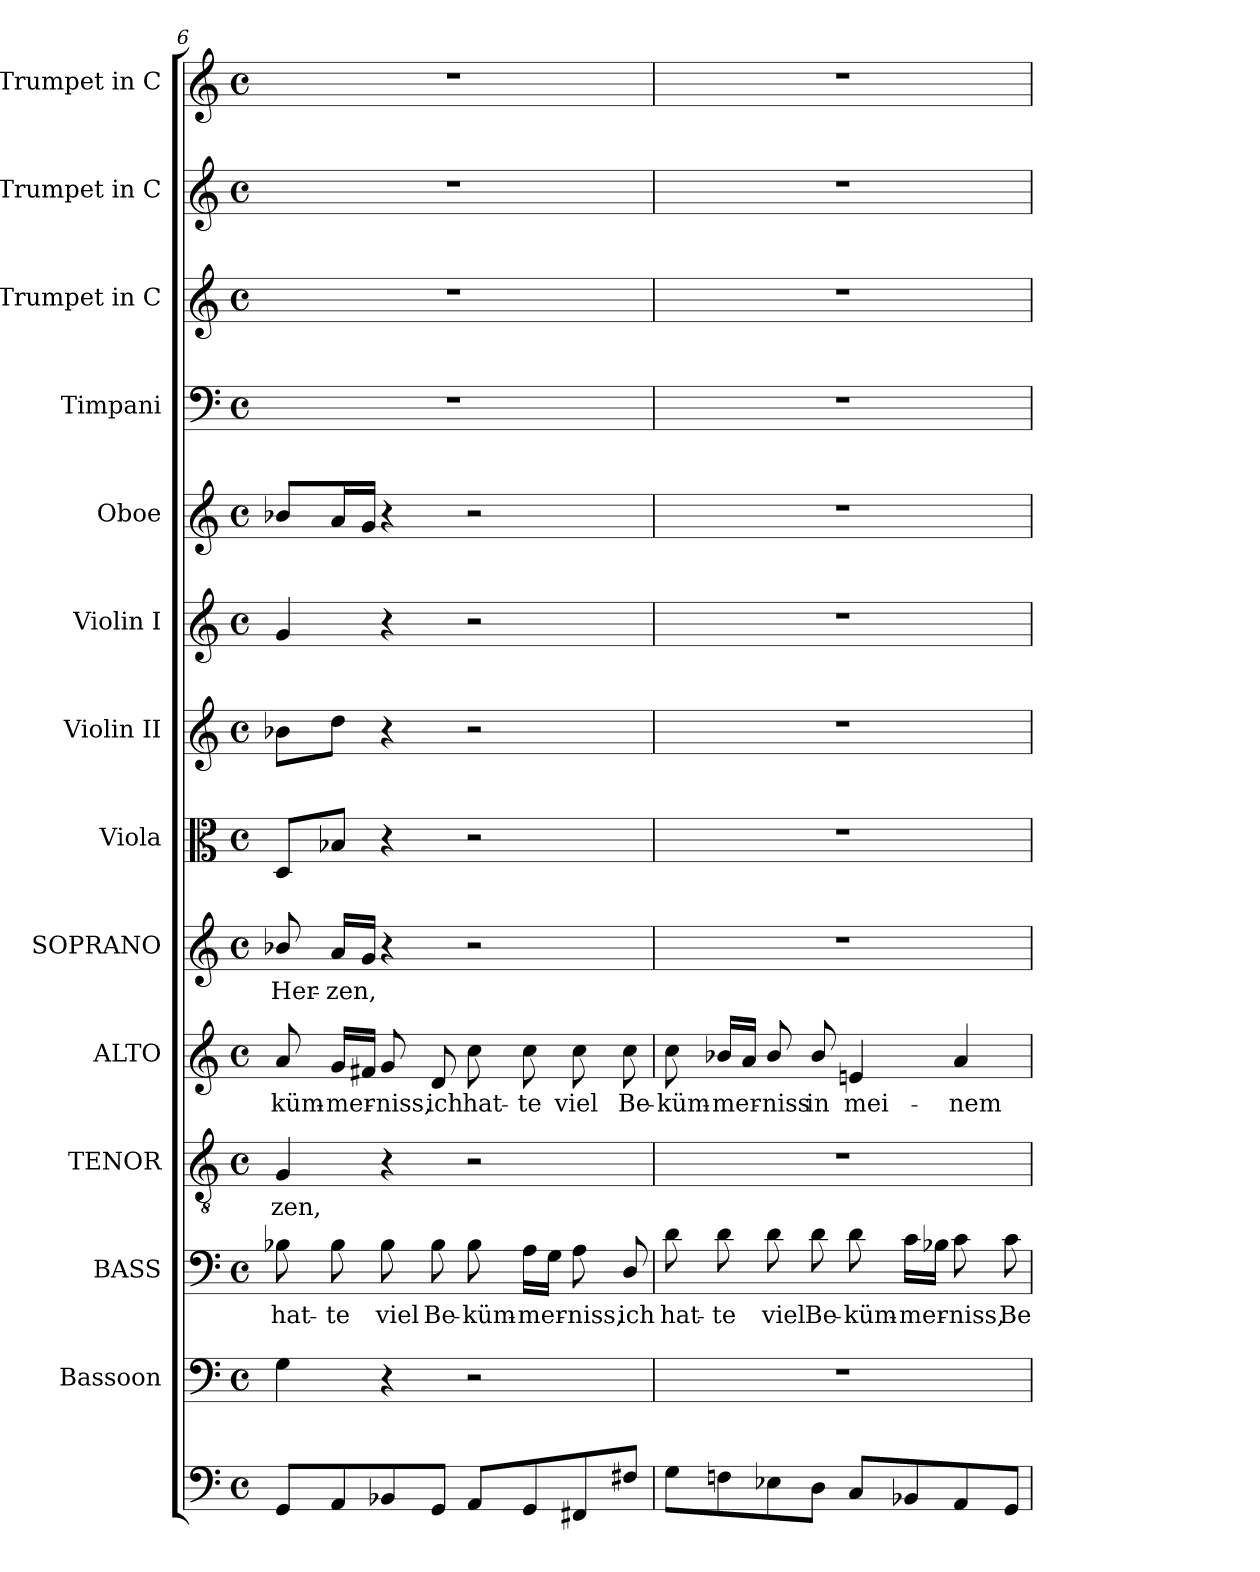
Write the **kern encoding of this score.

**kern	**kern	**kern	**text	**kern	**text	**kern	**text	**kern	**text	**kern	**kern	**kern	**kern	**kern	**kern	**kern	**kern
*part14	*part13	*part12	*part12	*part11	*part11	*part10	*part10	*part9	*part9	*part8	*part7	*part6	*part5	*part4	*part3	*part2	*part1
*staff14	*staff13	*staff12	*staff12	*staff11	*staff11	*staff10	*staff10	*staff9	*staff9	*staff8	*staff7	*staff6	*staff5	*staff4	*staff3	*staff2	*staff1
*	*I"Bassoon	*I"BASS	*	*I"TENOR	*	*I"ALTO	*	*I"SOPRANO	*	*I"Viola	*I"Violin II	*I"Violin I	*I"Oboe	*I"Timpani	*I"Trumpet in C	*I"Trumpet in C	*I"Trumpet in C
*	*	*	*	*	*	*I'Alto	*	*I'Soprano	*	*I'Viola	*I'Violin II	*I'Violin I	*I'Oboe	*I'Timp.	*	*	*
!!LO:PB:g=z
*clefF4	*clefF4	*clefF4	*	*clefGv2	*	*clefG2	*	*clefG2	*	*clefC3	*clefG2	*clefG2	*clefG2	*clefF4	*clefG2	*clefG2	*clefG2
*	*	*	*	*ITrd7c12	*	*	*	*	*	*	*	*	*	*	*	*	*
*k[]	*k[]	*k[]	*	*k[]	*	*k[]	*	*k[]	*	*k[]	*k[]	*k[]	*k[]	*k[]	*k[]	*k[]	*k[]
*C:	*C:	*C:	*	*C:	*	*C:	*	*C:	*	*C:	*C:	*C:	*C:	*C:	*C:	*C:	*C:
*M4/4	*M4/4	*M4/4	*	*M4/4	*	*M4/4	*	*M4/4	*	*M4/4	*M4/4	*M4/4	*M4/4	*M4/4	*M4/4	*M4/4	*M4/4
*met(c)	*met(c)	*met(c)	*	*met(c)	*	*met(c)	*	*met(c)	*	*met(c)	*met(c)	*met(c)	*met(c)	*met(c)	*met(c)	*met(c)	*met(c)
=6	=6	=6	=6	=6	=6	=6	=6	=6	=6	=6	=6	=6	=6	=6	=6	=6	=6
!	!	!	!LO:LY:b:color=#000000	!	!	!	!	!	!	!	!	!	!	!	!	!	!
!	!	!	!	!	!LO:LY:b:color=#000000	!	!	!	!	!	!	!	!	!	!	!	!
!	!	!	!	!	!	!	!LO:LY:b:color=#000000	!	!	!	!	!	!	!	!	!	!
!	!	!	!	!	!	!	!	!	!LO:LY:b:color=#000000	!	!	!	!	!	!	!	!
8GGi/L	4Gi\	8B-i\	hat-	4GGi/	-zen,	8ai/	-küm-	8b-i/	Her-	8Di/L	8b-i\L	4gi/	8b-i/L	1r	1r	1r	1r
!	!	!	!LO:LY:b:color=#000000	!	!	!	!	!	!	!	!	!	!	!	!	!	!
!	!	!	!	!	!	!	!LO:LY:b:color=#000000	!	!	!	!	!	!	!	!	!	!
!	!	!	!	!	!	!	!	!	!LO:LY:b:color=#000000	!	!	!	!	!	!	!	!
8AAi/	.	8B-i\	-te	.	.	16gi/LL	-mer-	16ai/LL	-zen,	8B-i/J	8ddi\J	.	16ai/L	.	.	.	.
.	.	.	.	.	.	16f#Xi/JJ	.	16gi/JJ	.	.	.	.	16gi/JJ	.	.	.	.
!	!	!	!LO:LY:b:color=#000000	!	!	!	!	!	!	!	!	!	!	!	!	!	!
!	!	!	!	!	!	!	!LO:LY:b:color=#000000	!	!	!	!	!	!	!	!	!	!
8BB-i/	4r	8B-i\	viel	4r	.	8gi/	-niss,	4r	.	4r	4r	4r	4r	.	.	.	.
!	!	!	!LO:LY:b:color=#000000	!	!	!	!	!	!	!	!	!	!	!	!	!	!
!	!	!	!	!	!	!	!LO:LY:b:color=#000000	!	!	!	!	!	!	!	!	!	!
8GGi/J	.	8B-i\	Be-	.	.	8di/	ich	.	.	.	.	.	.	.	.	.	.
!	!	!	!LO:LY:b:color=#000000	!	!	!	!	!	!	!	!	!	!	!	!	!	!
!	!	!	!	!	!	!	!LO:LY:b:color=#000000	!	!	!	!	!	!	!	!	!	!
8AAi/L	2r	8B-i\	-küm-	2r	.	8cci\	hat-	2r	.	2r	2r	2r	2r	.	.	.	.
!	!	!	!LO:LY:b:color=#000000	!	!	!	!	!	!	!	!	!	!	!	!	!	!
!	!	!	!	!	!	!	!LO:LY:b:color=#000000	!	!	!	!	!	!	!	!	!	!
8GGi/	.	16Ai\LL	-mer-	.	.	8cci\	-te	.	.	.	.	.	.	.	.	.	.
.	.	16Gi\JJ	.	.	.	.	.	.	.	.	.	.	.	.	.	.	.
!	!	!	!LO:LY:b:color=#000000	!	!	!	!	!	!	!	!	!	!	!	!	!	!
!	!	!	!	!	!	!	!LO:LY:b:color=#000000	!	!	!	!	!	!	!	!	!	!
8FF#Xi/	.	8Ai\	-niss,	.	.	8cci\	viel	.	.	.	.	.	.	.	.	.	.
!	!	!	!LO:LY:b:color=#000000	!	!	!	!	!	!	!	!	!	!	!	!	!	!
!	!	!	!	!	!	!	!LO:LY:b:color=#000000	!	!	!	!	!	!	!	!	!	!
8F#Xi/J	.	8Di/	ich	.	.	8cci\	Be-	.	.	.	.	.	.	.	.	.	.
=7	=7	=7	=7	=7	=7	=7	=7	=7	=7	=7	=7	=7	=7	=7	=7	=7	=7
!	!	!	!LO:LY:b:color=#000000	!	!	!	!	!	!	!	!	!	!	!	!	!	!
!	!	!	!	!	!	!	!LO:LY:b:color=#000000	!	!	!	!	!	!	!	!	!	!
8Gi\L	1r	8di\	hat-	1r	.	8cci\	-küm-	1r	.	1r	1r	1r	1r	1r	1r	1r	1r
!	!	!	!LO:LY:b:color=#000000	!	!	!	!	!	!	!	!	!	!	!	!	!	!
!	!	!	!	!	!	!	!LO:LY:b:color=#000000	!	!	!	!	!	!	!	!	!	!
8Fni\	.	8di\	-te	.	.	16b-i/LL	-mer-	.	.	.	.	.	.	.	.	.	.
.	.	.	.	.	.	16ai/JJ	.	.	.	.	.	.	.	.	.	.	.
!	!	!	!LO:LY:b:color=#000000	!	!	!	!	!	!	!	!	!	!	!	!	!	!
!	!	!	!	!	!	!	!LO:LY:b:color=#000000	!	!	!	!	!	!	!	!	!	!
8E-i\	.	8di\	viel	.	.	8b-i/	-niss	.	.	.	.	.	.	.	.	.	.
!	!	!	!LO:LY:b:color=#000000	!	!	!	!	!	!	!	!	!	!	!	!	!	!
!	!	!	!	!	!	!	!LO:LY:b:color=#000000	!	!	!	!	!	!	!	!	!	!
8Di\J	.	8di\	Be-	.	.	8b-i/	in	.	.	.	.	.	.	.	.	.	.
!	!	!	!LO:LY:b:color=#000000	!	!	!	!	!	!	!	!	!	!	!	!	!	!
!	!	!	!	!	!	!	!LO:LY:b:color=#000000	!	!	!	!	!	!	!	!	!	!
8Ci/L	.	8di\	-küm-	.	.	4eni/	mei-	.	.	.	.	.	.	.	.	.	.
!	!	!	!LO:LY:b:color=#000000	!	!	!	!	!	!	!	!	!	!	!	!	!	!
8BB-i/	.	16ci\LL	-mer-	.	.	.	.	.	.	.	.	.	.	.	.	.	.
.	.	16B-i\JJ	.	.	.	.	.	.	.	.	.	.	.	.	.	.	.
!	!	!	!LO:LY:b:color=#000000	!	!	!	!	!	!	!	!	!	!	!	!	!	!
!	!	!	!	!	!	!	!LO:LY:b:color=#000000	!	!	!	!	!	!	!	!	!	!
8AAi/	.	8ci\	-niss,	.	.	4ai/	-nem	.	.	.	.	.	.	.	.	.	.
!	!	!	!LO:LY:b:color=#000000	!	!	!	!	!	!	!	!	!	!	!	!	!	!
8GGi/J	.	8ci\	Be-	.	.	.	.	.	.	.	.	.	.	.	.	.	.
=	=	=	=	=	=	=	=	=	=	=	=	=	=	=	=	=	=
*-	*-	*-	*-	*-	*-	*-	*-	*-	*-	*-	*-	*-	*-	*-	*-	*-	*-
